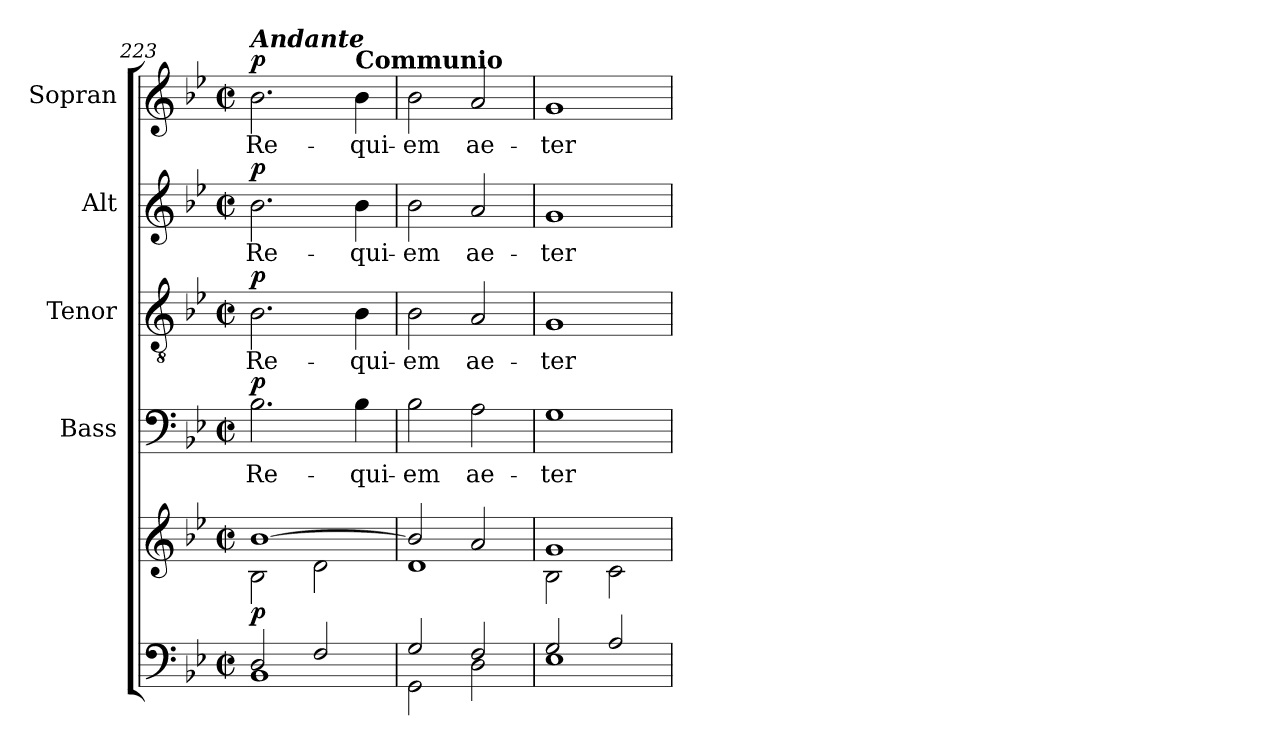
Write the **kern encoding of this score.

**kern	**kern	**dynam	**kern	**text	**dynam	**kern	**text	**dynam	**kern	**text	**dynam	**kern	**text	**dynam
*part5	*part5	*part5	*part4	*part4	*part4	*part3	*part3	*part3	*part2	*part2	*part2	*part1	*part1	*part1
*staff6	*staff5	*staff5/6	*staff4	*staff4	*staff4	*staff3	*staff3	*staff3	*staff2	*staff2	*staff2	*staff1	*staff1	*staff1
*	*	*	*I"Bass	*	*	*I"Tenor	*	*	*I"Alt	*	*	*I"Sopran	*	*
*	*	*	*I'B.	*	*	*I'T.	*	*	*I'A.	*	*	*I'S.	*	*
!!LO:LB:g=z
*clefF4	*clefG2	*	*clefF4	*	*	*clefGv2	*	*	*clefG2	*	*	*clefG2	*	*
*k[b-e-]	*k[b-e-]	*	*k[b-e-]	*	*	*k[b-e-]	*	*	*k[b-e-]	*	*	*k[b-e-]	*	*
*B-:	*B-:	*	*B-:	*	*	*B-:	*	*	*B-:	*	*	*B-:	*	*
*M2/2	*M2/2	*	*M2/2	*	*	*M2/2	*	*	*M2/2	*	*	*M2/2	*	*
*met(c|)	*met(c|)	*	*met(c|)	*	*	*met(c|)	*	*	*met(c|)	*	*	*met(c|)	*	*
=223	=223	=223	=223	=223	=223	=223	=223	=223	=223	=223	=223	=223	=223	=223
*^	*^	*	*	*	*	*	*	*	*	*	*	*	*	*
!	!	!	!	!	!	!	!	!	!	!	!	!	!	!LO:TX:a:Bi:t=Andante	!	!
!	!	!	!	!LO:DY:b	!	!LO:LY:b	!LO:DY:a	!	!LO:LY:b	!LO:DY:a	!	!LO:LY:b	!LO:DY:a	!	!LO:LY:b	!LO:DY:a
2D/	1BB-	[>1b-	2B-\	p	2.B-\	Re-	p	2.B-\	Re-	p	2.b-\	Re-	p	2.b-\	Re-	p
2F/	.	.	2d\	.	.	.	.	.	.	.	.	.	.	.	.	.
!	!	!	!	!	!	!	!	!	!	!	!	!	!	!LO:TX:a:B:t=Communio	!	!
!	!	!	!	!	!	!LO:LY:b	!	!	!LO:LY:b	!	!	!LO:LY:b	!	!	!LO:LY:b	!
.	.	.	.	.	4B-\	-qui-	.	4B-\	-qui-	.	4b-\	-qui-	.	4b-\	-qui-	.
=224	=224	=224	=224	=224	=224	=224	=224	=224	=224	=224	=224	=224	=224	=224	=224	=224
!	!	!	!	!	!	!LO:LY:b	!	!	!LO:LY:b	!	!	!LO:LY:b	!	!	!LO:LY:b	!
2G/	2GG\	2b-/]	1d	.	2B-\	-em	.	2B-\	-em	.	2b-\	-em	.	2b-\	-em	.
!	!	!	!	!	!	!LO:LY:b	!	!	!LO:LY:b	!	!	!LO:LY:b	!	!	!LO:LY:b	!
2F/	2D\	2a/	.	.	2A\	ae-	.	2A/	ae-	.	2a/	ae-	.	2a/	ae-	.
=225	=225	=225	=225	=225	=225	=225	=225	=225	=225	=225	=225	=225	=225	=225	=225	=225
!	!	!	!	!	!	!LO:LY:b	!	!	!LO:LY:b	!	!	!LO:LY:b	!	!	!LO:LY:b	!
2G/	1E-	1g	2B-\	.	1G	-ter-	.	1G	-ter-	.	1g	-ter-	.	1g	-ter-	.
2A/	.	.	2c\	.	.	.	.	.	.	.	.	.	.	.	.	.
*v	*v	*	*	*	*	*	*	*	*	*	*	*	*	*	*	*
*	*v	*v	*	*	*	*	*	*	*	*	*	*	*	*	*
=	=	=	=	=	=	=	=	=	=	=	=	=	=	=
*-	*-	*-	*-	*-	*-	*-	*-	*-	*-	*-	*-	*-	*-	*-
